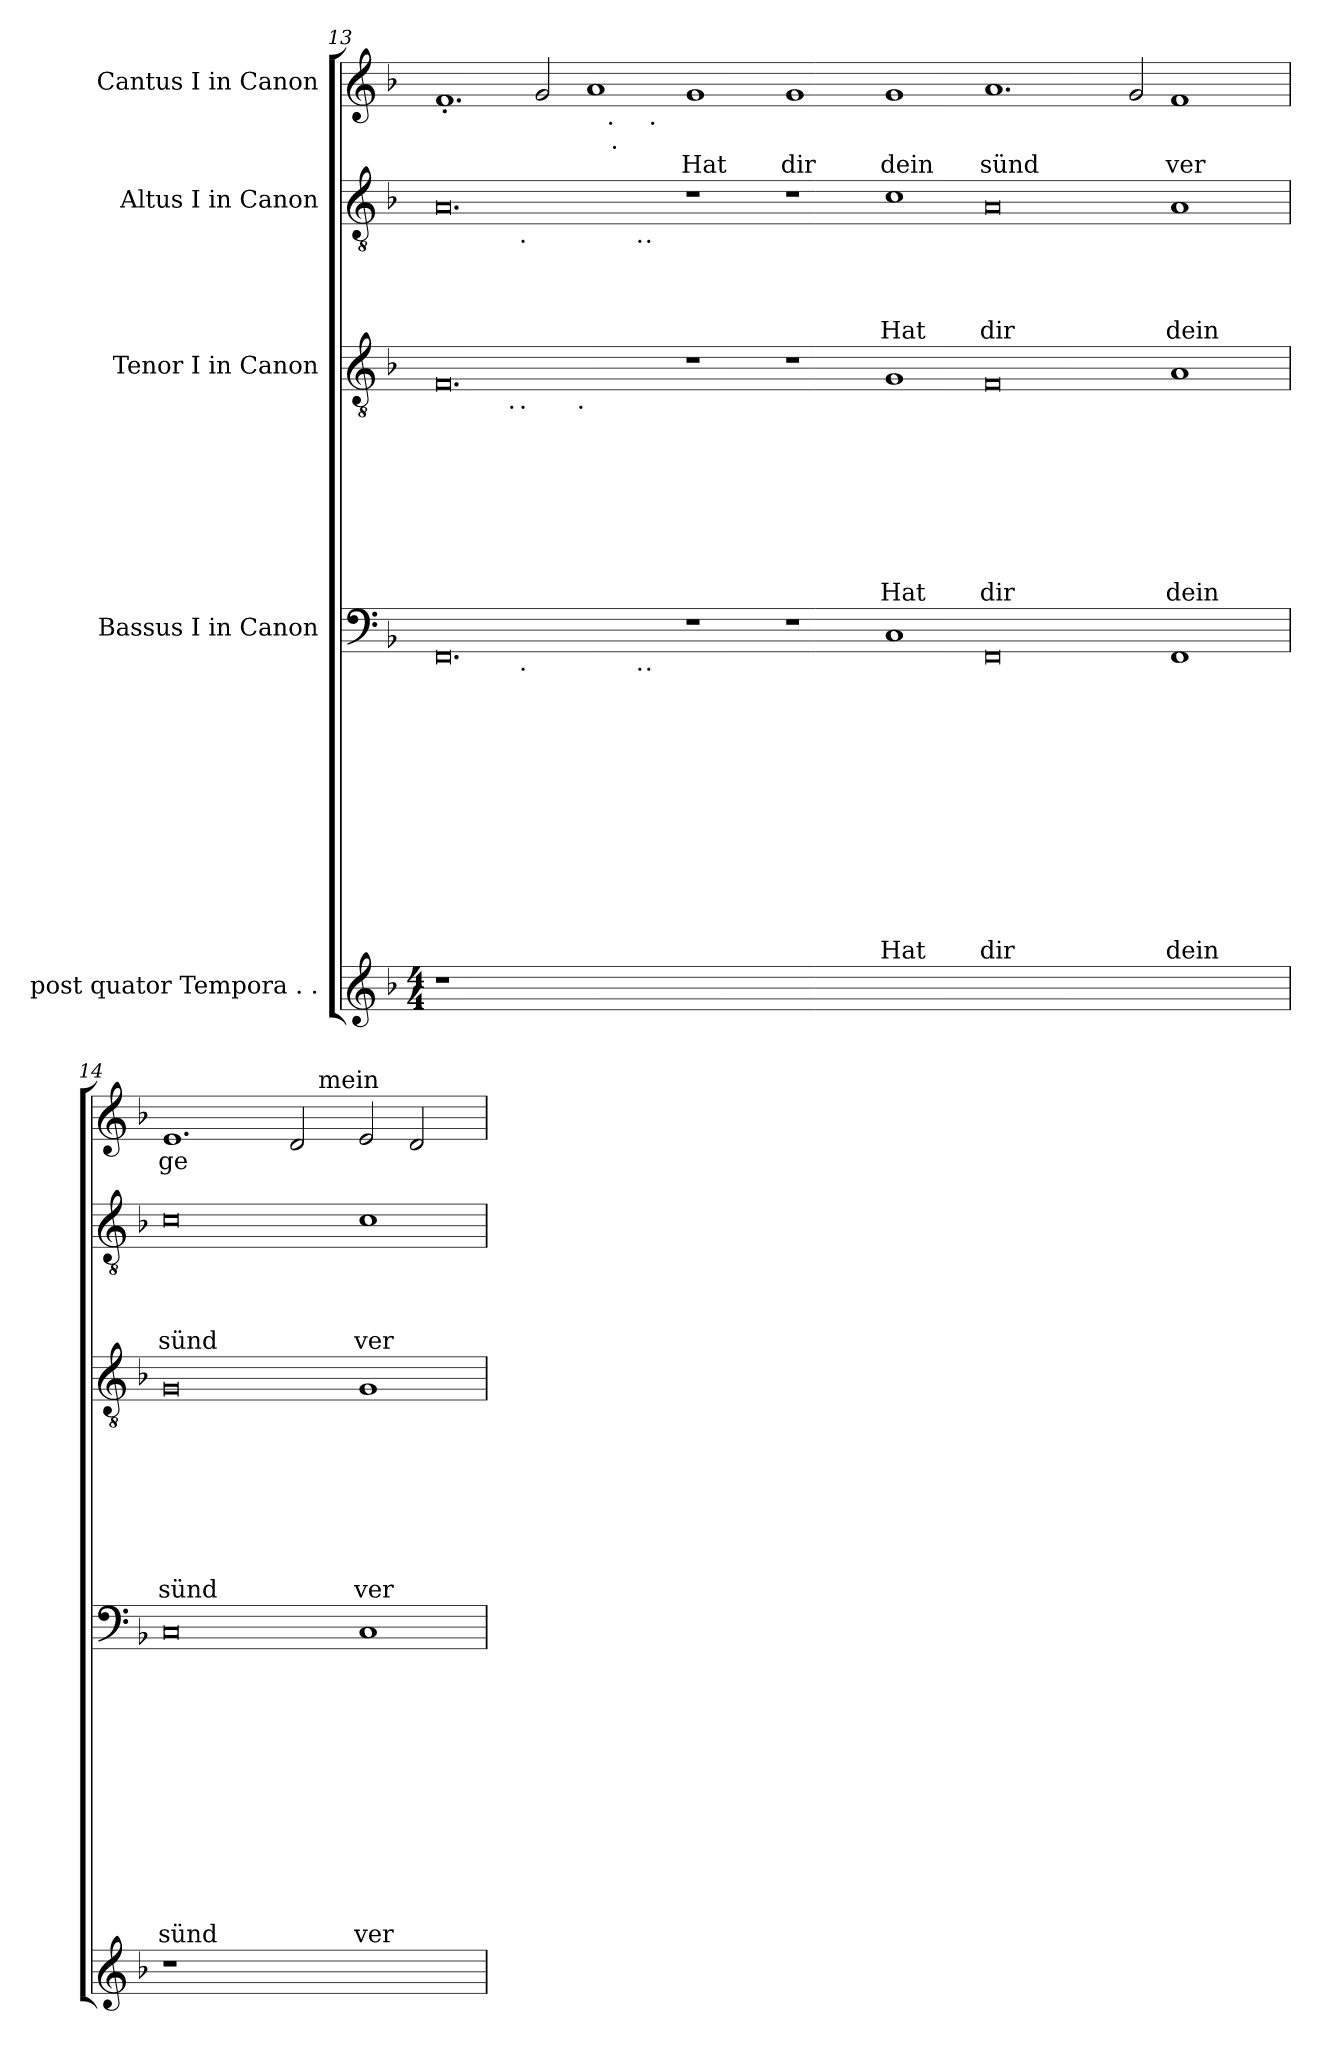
**kern	**kern	**text	**text	**text	**text	**text	**text	**text	**text	**text	**text	**text	**text	**kern	**text	**text	**text	**text	**text	**text	**text	**text	**kern	**text	**text	**text	**text	**kern	**text
*part5	*part4	*part4	*part4	*part4	*part4	*part4	*part4	*part4	*part4	*part4	*part4	*part4	*part4	*part3	*part3	*part3	*part3	*part3	*part3	*part3	*part3	*part3	*part2	*part2	*part2	*part2	*part2	*part1	*part1
*staff5	*staff4	*staff4	*staff4	*staff4	*staff4	*staff4	*staff4	*staff4	*staff4	*staff4	*staff4	*staff4	*staff4	*staff3	*staff3	*staff3	*staff3	*staff3	*staff3	*staff3	*staff3	*staff3	*staff2	*staff2	*staff2	*staff2	*staff2	*staff1	*staff1
*I"post quator Tempora . .	*I"Bassus I in Canon	*	*	*	*	*	*	*	*	*	*	*	*	*I"Tenor I in Canon	*	*	*	*	*	*	*	*	*I"Altus I in Canon	*	*	*	*	*I"Cantus I in Canon	*
*clefG2	*clefF4	*	*	*	*	*	*	*	*	*	*	*	*	*clefGv2	*	*	*	*	*	*	*	*	*clefGv2	*	*	*	*	*clefG2	*
*k[b-]	*k[b-]	*	*	*	*	*	*	*	*	*	*	*	*	*k[b-]	*	*	*	*	*	*	*	*	*k[b-]	*	*	*	*	*k[b-]	*
*F:	*F:	*	*	*	*	*	*	*	*	*	*	*	*	*F:	*	*	*	*	*	*	*	*	*F:	*	*	*	*	*F:	*
*M4/4	*	*	*	*	*	*	*	*	*	*	*	*	*	*	*	*	*	*	*	*	*	*	*	*	*	*	*	*	*
=13	=13	=13	=13	=13	=13	=13	=13	=13	=13	=13	=13	=13	=13	=13	=13	=13	=13	=13	=13	=13	=13	=13	=13	=13	=13	=13	=13	=13	=13
!	!	!	!	!	!	!	!	!	!	!	!	!	!	!	!	!	!	!	!	!	!	!	!LO:TX:a:t=mein	!	!	!	!	!	!
!	!	!	!	!	!	!	!	!	!	!	!	!	!	!LO:TX:a:t=mein	!	!	!	!	!	!	!	!	!	!	!	!	!	!	!
!	!LO:TX:a:t=mein	!	!	!	!	!	!	!	!	!	!	!	!	!	!	!	!	!	!	!	!	!	!	!	!	!	!	!	!
*	*^	*	*	*	*	*	*	*	*	*	*	*	*	*^	*	*	*	*	*	*	*	*	*^	*	*	*	*	*^	*
*	*	*^	*	*	*	*	*	*	*	*	*	*	*	*	*	*^	*	*	*	*	*	*	*	*	*	*^	*	*	*	*	*	*^	*
*	*	*	*^	*	*	*	*	*	*	*	*	*	*	*	*	*	*	*^	*	*	*	*	*	*	*	*	*	*	*^	*	*	*	*	*	*	*^	*
1r	0.FF	1ryy	1ryy	1ryy	.	.	.	.	.	.	.	.	.	.	.	.	0.F	1ryy	1ryy	1ryy	.	.	.	.	.	.	.	.	0.A	1ryy	1ryy	1ryy	.	.	.	.	1.f'<	1ryy	1ryy	1ryy	.
000ryy	.	4ryy	1ryy	1.ryy	.	.	.	.	.	.	.	.	.	.	.	.	.	4ryy	4ryy	2ryy	.	.	.	.	.	.	.	.	.	4ryy	1ryy	1.ryy	.	.	.	.	.	1ryy	1ryy	1ryy	.
.	.	16ryy	.	.	.	.	.	.	.	.	.	.	.	.	.	.	.	64ryy	16ryy	.	.	.	.	.	.	.	.	.	.	16ryy	.	.	.	.	.	.	.	.	.	.	.
!	!	!	!	!	!	!	!	!	!	!	!	!	!	!	!	!	!	!LO:TX:b:t=.	!	!	!	!	!	!	!	!	!	!	!	!	!	!	!	!	!	!	!	!	!	!	!
.	.	.	.	.	.	.	.	.	.	.	.	.	.	.	.	.	.	1ryy	.	.	.	.	.	.	.	.	.	.	.	.	.	.	.	.	.	.	.	.	.	.	.
.	.	64ryy	.	.	.	.	.	.	.	.	.	.	.	.	.	.	.	.	64ryy	.	.	.	.	.	.	.	.	.	.	64ryy	.	.	.	.	.	.	.	.	.	.	.
!	!	!	!	!	!	!	!	!	!	!	!	!	!	!	!	!	!	!	!	!	!	!	!	!	!	!	!	!	!	!LO:TX:b:t=.	!	!	!	!	!	!	!	!	!	!	!
!	!	!	!	!	!	!	!	!	!	!	!	!	!	!	!	!	!	!	!LO:TX:b:t=.	!	!	!	!	!	!	!	!	!	!	!	!	!	!	!	!	!	!	!	!	!	!
!	!	!LO:TX:b:t=.	!	!	!	!	!	!	!	!	!	!	!	!	!	!	!	!	!	!	!	!	!	!	!	!	!	!	!	!	!	!	!	!	!	!	!	!	!	!	!
.	.	1ryy	.	.	.	.	.	.	.	.	.	.	.	.	.	.	.	.	1ryy	.	.	.	.	.	.	.	.	.	.	1ryy	.	.	.	.	.	.	.	.	.	.	.
.	.	.	.	.	.	.	.	.	.	.	.	.	.	.	.	.	.	.	.	4ryy	.	.	.	.	.	.	.	.	.	.	.	.	.	.	.	.	2g/	.	.	.	.
.	.	.	.	.	.	.	.	.	.	.	.	.	.	.	.	.	.	.	.	8ryy	.	.	.	.	.	.	.	.	.	.	.	.	.	.	.	.	.	.	.	.	.
.	.	.	.	.	.	.	.	.	.	.	.	.	.	.	.	.	.	.	.	32.ryy	.	.	.	.	.	.	.	.	.	.	.	.	.	.	.	.	.	.	.	.	.
!	!	!	!	!	!	!	!	!	!	!	!	!	!	!	!	!	!	!	!	!LO:TX:b:t=.	!	!	!	!	!	!	!	!	!	!	!	!	!	!	!	!	!	!	!	!	!
.	.	.	.	.	.	.	.	.	.	.	.	.	.	.	.	.	.	.	.	1ryy	.	.	.	.	.	.	.	.	.	.	.	.	.	.	.	.	.	.	.	.	.
.	.	.	4..ryy	.	.	.	.	.	.	.	.	.	.	.	.	.	.	.	.	.	.	.	.	.	.	.	.	.	.	.	4..ryy	.	.	.	.	.	1a	8...ryy	4ryy	2ryy	.
!	!	!	!	!	!	!	!	!	!	!	!	!	!	!	!	!	!	!	!	!	!	!	!	!	!	!	!	!	!	!	!	!	!	!	!	!	!	!LO:TX:b:t=.	!	!	!
.	.	.	.	.	.	.	.	.	.	.	.	.	.	.	.	.	.	.	.	.	.	.	.	.	.	.	.	.	.	.	.	.	.	.	.	.	.	1ryy	.	.	.
!	!	!	!	!	!	!	!	!	!	!	!	!	!	!	!	!	!	!	!	!	!	!	!	!	!	!	!	!	!	!	!	!	!	!	!	!	!	!	!LO:TX:b:t=.	!	!
.	.	.	.	.	.	.	.	.	.	.	.	.	.	.	.	.	.	.	.	.	.	.	.	.	.	.	.	.	.	.	.	.	.	.	.	.	.	.	1ryy	.	.
.	.	.	.	.	.	.	.	.	.	.	.	.	.	.	.	.	.	1ryy	.	.	.	.	.	.	.	.	.	.	.	.	.	.	.	.	.	.	.	.	.	.	.
.	.	1ryy	.	.	.	.	.	.	.	.	.	.	.	.	.	.	.	.	1ryy	.	.	.	.	.	.	.	.	.	.	1ryy	.	.	.	.	.	.	.	.	.	.	.
!	!	!	!	!	!	!	!	!	!	!	!	!	!	!	!	!	!	!	!	!	!	!	!	!	!	!	!	!	!	!	!LO:TX:b:t=.	!	!	!	!	!	!	!	!	!	!
!	!	!	!LO:TX:b:t=.	!	!	!	!	!	!	!	!	!	!	!	!	!	!	!	!	!	!	!	!	!	!	!	!	!	!	!	!	!	!	!	!	!	!	!	!	!	!
.	.	.	1ryy	.	.	.	.	.	.	.	.	.	.	.	.	.	.	.	.	.	.	.	.	.	.	.	.	.	.	.	1ryy	.	.	.	.	.	.	.	.	.	.
!	!	!	!	!	!	!	!	!	!	!	!	!	!	!	!	!	!	!	!	!	!	!	!	!	!	!	!	!	!	!	!	!LO:TX:b:t=.	!	!	!	!	!	!	!	!	!
!	!	!	!	!LO:TX:b:t=.	!	!	!	!	!	!	!	!	!	!	!	!	!	!	!	!	!	!	!	!	!	!	!	!	!	!	!	!	!	!	!	!	!	!	!	!	!
.	.	.	.	1ryy	.	.	.	.	.	.	.	.	.	.	.	.	.	.	.	.	.	.	.	.	.	.	.	.	.	.	.	1ryy	.	.	.	.	.	.	.	64ryy	.
!	!	!	!	!	!	!	!	!	!	!	!	!	!	!	!	!	!	!	!	!	!	!	!	!	!	!	!	!	!	!	!	!	!	!	!	!	!	!	!	!LO:TX:b:t=.	!
.	.	.	.	.	.	.	.	.	.	.	.	.	.	.	.	.	.	.	.	.	.	.	.	.	.	.	.	.	.	.	.	.	.	.	.	.	.	.	.	1ryy	.
.	.	.	.	.	.	.	.	.	.	.	.	.	.	.	.	.	.	.	.	1ryy	.	.	.	.	.	.	.	.	.	.	.	.	.	.	.	.	.	.	.	.	.
!	!	!	!	!	!	!	!	!	!	!	!	!	!	!	!	!	!	!	!	!	!	!	!	!	!	!	!	!	!	!	!	!	!	!	!	!	!	!	!	!	!LO:LY:b
.	1r	.	.	.	.	.	.	.	.	.	.	.	.	.	.	.	1r	.	.	.	.	.	.	.	.	.	.	.	1r	.	.	.	.	.	.	.	1g	.	.	.	Hat
.	.	.	.	.	.	.	.	.	.	.	.	.	.	.	.	.	.	.	.	.	.	.	.	.	.	.	.	.	.	.	.	.	.	.	.	.	.	1ryy	.	.	.
.	.	.	.	.	.	.	.	.	.	.	.	.	.	.	.	.	.	.	.	.	.	.	.	.	.	.	.	.	.	.	.	.	.	.	.	.	.	.	1ryy	.	.
.	.	.	.	.	.	.	.	.	.	.	.	.	.	.	.	.	.	1ryy	.	.	.	.	.	.	.	.	.	.	.	.	.	.	.	.	.	.	.	.	.	.	.
.	.	1ryy	.	.	.	.	.	.	.	.	.	.	.	.	.	.	.	.	1ryy	.	.	.	.	.	.	.	.	.	.	1ryy	.	.	.	.	.	.	.	.	.	.	.
.	.	.	1ryy	.	.	.	.	.	.	.	.	.	.	.	.	.	.	.	.	.	.	.	.	.	.	.	.	.	.	.	1ryy	.	.	.	.	.	.	.	.	.	.
.	.	.	.	1ryy	.	.	.	.	.	.	.	.	.	.	.	.	.	.	.	.	.	.	.	.	.	.	.	.	.	.	.	1ryy	.	.	.	.	.	.	.	.	.
.	.	.	.	.	.	.	.	.	.	.	.	.	.	.	.	.	.	.	.	.	.	.	.	.	.	.	.	.	.	.	.	.	.	.	.	.	.	.	.	1ryy	.
.	.	.	.	.	.	.	.	.	.	.	.	.	.	.	.	.	.	.	.	1ryy	.	.	.	.	.	.	.	.	.	.	.	.	.	.	.	.	.	.	.	.	.
!	!	!	!	!	!	!	!	!	!	!	!	!	!	!	!	!	!	!	!	!	!	!	!	!	!	!	!	!	!	!	!	!	!	!	!	!	!	!	!	!	!LO:LY:b
.	1r	.	.	.	.	.	.	.	.	.	.	.	.	.	.	.	1r	.	.	.	.	.	.	.	.	.	.	.	1r	.	.	.	.	.	.	.	1g	.	.	.	dir
.	.	.	.	.	.	.	.	.	.	.	.	.	.	.	.	.	.	.	.	.	.	.	.	.	.	.	.	.	.	.	.	.	.	.	.	.	.	1ryy	.	.	.
.	.	.	.	.	.	.	.	.	.	.	.	.	.	.	.	.	.	.	.	.	.	.	.	.	.	.	.	.	.	.	.	.	.	.	.	.	.	.	1ryy	.	.
.	.	.	.	.	.	.	.	.	.	.	.	.	.	.	.	.	.	1ryy	.	.	.	.	.	.	.	.	.	.	.	.	.	.	.	.	.	.	.	.	.	.	.
.	.	1ryy	.	.	.	.	.	.	.	.	.	.	.	.	.	.	.	.	1ryy	.	.	.	.	.	.	.	.	.	.	1ryy	.	.	.	.	.	.	.	.	.	.	.
.	.	.	1ryy	.	.	.	.	.	.	.	.	.	.	.	.	.	.	.	.	.	.	.	.	.	.	.	.	.	.	.	1ryy	.	.	.	.	.	.	.	.	.	.
.	.	.	.	1ryy	.	.	.	.	.	.	.	.	.	.	.	.	.	.	.	.	.	.	.	.	.	.	.	.	.	.	.	1ryy	.	.	.	.	.	.	.	.	.
.	.	.	.	.	.	.	.	.	.	.	.	.	.	.	.	.	.	.	.	.	.	.	.	.	.	.	.	.	.	.	.	.	.	.	.	.	.	.	.	1ryy	.
.	.	.	.	.	.	.	.	.	.	.	.	.	.	.	.	.	.	.	.	1ryy	.	.	.	.	.	.	.	.	.	.	.	.	.	.	.	.	.	.	.	.	.
!	!	!	!	!	!	!	!	!	!	!	!	!	!	!	!	!LO:LY:b	!	!	!	!	!	!	!	!	!	!	!	!LO:LY:b	!	!	!	!	!	!	!	!LO:LY:b	!	!	!	!	!LO:LY:b
.	1C	.	.	.	.	.	.	.	.	.	.	.	.	.	.	Hat	1G	.	.	.	.	.	.	.	.	.	.	Hat	1c	.	.	.	.	.	.	Hat	1g	.	.	.	dein
.	.	.	.	.	.	.	.	.	.	.	.	.	.	.	.	.	.	.	.	.	.	.	.	.	.	.	.	.	.	.	.	.	.	.	.	.	.	1ryy	.	.	.
.	.	.	.	.	.	.	.	.	.	.	.	.	.	.	.	.	.	.	.	.	.	.	.	.	.	.	.	.	.	.	.	.	.	.	.	.	.	.	4%15ryy	.	.
.	.	.	.	.	.	.	.	.	.	.	.	.	.	.	.	.	.	1ryy	.	.	.	.	.	.	.	.	.	.	.	.	.	.	.	.	.	.	.	.	.	.	.
.	.	1ryy	.	.	.	.	.	.	.	.	.	.	.	.	.	.	.	.	1ryy	.	.	.	.	.	.	.	.	.	.	1ryy	.	.	.	.	.	.	.	.	.	.	.
.	.	.	1ryy	.	.	.	.	.	.	.	.	.	.	.	.	.	.	.	.	.	.	.	.	.	.	.	.	.	.	.	1ryy	.	.	.	.	.	.	.	.	.	.
.	.	.	.	2%7ryy	.	.	.	.	.	.	.	.	.	.	.	.	.	.	.	.	.	.	.	.	.	.	.	.	.	.	.	2%7ryy	.	.	.	.	.	.	.	.	.
.	.	.	.	.	.	.	.	.	.	.	.	.	.	.	.	.	.	.	.	.	.	.	.	.	.	.	.	.	.	.	.	.	.	.	.	.	.	.	.	1ryy	.
.	.	.	.	.	.	.	.	.	.	.	.	.	.	.	.	.	.	.	.	1ryy	.	.	.	.	.	.	.	.	.	.	.	.	.	.	.	.	.	.	.	.	.
!	!	!	!	!	!	!	!	!	!	!	!	!	!	!	!	!LO:LY:b	!	!	!	!	!	!	!	!	!	!	!	!LO:LY:b	!	!	!	!	!	!	!	!LO:LY:b	!	!	!	!	!LO:LY:b
.	0FF	.	.	.	.	.	.	.	.	.	.	.	.	.	.	dir	0F	.	.	.	.	.	.	.	.	.	.	dir	0A	.	.	.	.	.	.	dir	1.a	.	.	.	sünd
.	.	.	.	.	.	.	.	.	.	.	.	.	.	.	.	.	.	.	.	.	.	.	.	.	.	.	.	.	.	.	.	.	.	.	.	.	.	1ryy	.	.	.
.	.	.	.	.	.	.	.	.	.	.	.	.	.	.	.	.	.	1ryy	.	.	.	.	.	.	.	.	.	.	.	.	.	.	.	.	.	.	.	.	.	.	.
.	.	1ryy	.	.	.	.	.	.	.	.	.	.	.	.	.	.	.	.	1ryy	.	.	.	.	.	.	.	.	.	.	1ryy	.	.	.	.	.	.	.	.	.	.	.
.	.	.	1ryy	.	.	.	.	.	.	.	.	.	.	.	.	.	.	.	.	.	.	.	.	.	.	.	.	.	.	.	1ryy	.	.	.	.	.	.	.	.	.	.
.	.	.	.	.	.	.	.	.	.	.	.	.	.	.	.	.	.	.	.	.	.	.	.	.	.	.	.	.	.	.	.	.	.	.	.	.	.	.	.	1ryy	.
.	.	.	.	.	.	.	.	.	.	.	.	.	.	.	.	.	.	.	.	1ryy	.	.	.	.	.	.	.	.	.	.	.	.	.	.	.	.	.	.	.	.	.
.	.	.	.	.	.	.	.	.	.	.	.	.	.	.	.	.	.	.	.	.	.	.	.	.	.	.	.	.	.	.	.	.	.	.	.	.	.	1ryy	.	.	.
.	.	.	.	.	.	.	.	.	.	.	.	.	.	.	.	.	.	1ryy	.	.	.	.	.	.	.	.	.	.	.	.	.	.	.	.	.	.	.	.	.	.	.
.	.	1ryy	.	.	.	.	.	.	.	.	.	.	.	.	.	.	.	.	1ryy	.	.	.	.	.	.	.	.	.	.	1ryy	.	.	.	.	.	.	.	.	.	.	.
.	.	.	1ryy	.	.	.	.	.	.	.	.	.	.	.	.	.	.	.	.	.	.	.	.	.	.	.	.	.	.	.	1ryy	.	.	.	.	.	.	.	.	.	.
.	.	.	.	.	.	.	.	.	.	.	.	.	.	.	.	.	.	.	.	.	.	.	.	.	.	.	.	.	.	.	.	.	.	.	.	.	2g/	.	.	.	.
.	.	.	.	.	.	.	.	.	.	.	.	.	.	.	.	.	.	.	.	.	.	.	.	.	.	.	.	.	.	.	.	.	.	.	.	.	.	.	.	1ryy	.
.	.	.	.	.	.	.	.	.	.	.	.	.	.	.	.	.	.	.	.	1ryy	.	.	.	.	.	.	.	.	.	.	.	.	.	.	.	.	.	.	.	.	.
!	!	!	!	!	!	!	!	!	!	!	!	!	!	!	!	!LO:LY:b	!	!	!	!	!	!	!	!	!	!	!	!LO:LY:b	!	!	!	!	!	!	!	!LO:LY:b	!	!	!	!	!LO:LY:b
.	1FF	.	.	.	.	.	.	.	.	.	.	.	.	.	.	dein	1A	.	.	.	.	.	.	.	.	.	.	dein	1A	.	.	.	.	.	.	dein	1f	.	.	.	ver
.	.	.	.	.	.	.	.	.	.	.	.	.	.	.	.	.	.	.	.	.	.	.	.	.	.	.	.	.	.	.	.	.	.	.	.	.	.	2ryy	.	.	.
.	.	.	.	.	.	.	.	.	.	.	.	.	.	.	.	.	.	2ryy	.	.	.	.	.	.	.	.	.	.	.	.	.	.	.	.	.	.	.	.	.	.	.
.	.	2ryy	.	.	.	.	.	.	.	.	.	.	.	.	.	.	.	.	2ryy	.	.	.	.	.	.	.	.	.	.	2ryy	.	.	.	.	.	.	.	.	.	.	.
.	.	.	2ryy	.	.	.	.	.	.	.	.	.	.	.	.	.	.	.	.	.	.	.	.	.	.	.	.	.	.	.	2ryy	.	.	.	.	.	.	.	.	.	.
.	.	.	.	.	.	.	.	.	.	.	.	.	.	.	.	.	.	.	.	.	.	.	.	.	.	.	.	.	.	.	.	.	.	.	.	.	.	.	.	4ryy	.
.	.	.	.	.	.	.	.	.	.	.	.	.	.	.	.	.	.	.	.	.	.	.	.	.	.	.	.	.	.	.	.	.	.	.	.	.	.	4ryy	.	.	.
.	.	.	.	.	.	.	.	.	.	.	.	.	.	.	.	.	.	8...ryy	.	.	.	.	.	.	.	.	.	.	.	.	.	.	.	.	.	.	.	.	.	8...ryy	.
.	.	8ryy	.	.	.	.	.	.	.	.	.	.	.	.	.	.	.	.	8ryy	.	.	.	.	.	.	.	.	.	.	8ryy	.	.	.	.	.	.	.	.	.	.	.
.	.	.	.	.	.	.	.	.	.	.	.	.	.	.	.	.	.	.	.	16ryy	.	.	.	.	.	.	.	.	.	.	.	.	.	.	.	.	.	.	.	.	.
.	.	.	16ryy	.	.	.	.	.	.	.	.	.	.	.	.	.	.	.	.	.	.	.	.	.	.	.	.	.	.	.	16ryy	.	.	.	.	.	.	.	.	.	.
.	.	32.ryy	.	.	.	.	.	.	.	.	.	.	.	.	.	.	.	.	32.ryy	.	.	.	.	.	.	.	.	.	.	32.ryy	.	.	.	.	.	.	.	.	.	.	.
.	.	.	.	.	.	.	.	.	.	.	.	.	.	.	.	.	.	.	.	64ryy	.	.	.	.	.	.	.	.	.	.	.	.	.	.	.	.	.	64ryy	.	.	.
!!LO:LB:g=z
=14	=14	=14	=14	=14	=14	=14	=14	=14	=14	=14	=14	=14	=14	=14	=14	=14	=14	=14	=14	=14	=14	=14	=14	=14	=14	=14	=14	=14	=14	=14	=14	=14	=14	=14	=14	=14	=14	=14	=14	=14	=14
!	!	!	!	!	!	!	!	!	!	!	!	!	!	!	!	!LO:LY:b	!	!	!	!	!	!	!	!	!	!	!	!LO:LY:b	!	!	!	!	!	!	!	!LO:LY:b	!	!	!	!	!LO:LY:b
*	*v	*v	*v	*v	*	*	*	*	*	*	*	*	*	*	*	*	*	*	*	*	*	*	*	*	*	*	*	*	*v	*v	*v	*v	*	*	*	*	*	*v	*v	*v	*
*	*	*	*	*	*	*	*	*	*	*	*	*	*	*v	*v	*v	*v	*	*	*	*	*	*	*	*	*	*	*	*	*	*	*	*
1r	0C	.	.	.	.	.	.	.	.	.	.	.	sünd	0G	.	.	.	.	.	.	.	sünd	0c	.	.	.	sünd	1.e	1ryy	ge
0ryy	.	.	.	.	.	.	.	.	.	.	.	.	.	.	.	.	.	.	.	.	.	.	.	.	.	.	.	.	2ryy	.
.	.	.	.	.	.	.	.	.	.	.	.	.	.	.	.	.	.	.	.	.	.	.	.	.	.	.	.	2d/	8ryy	.
.	.	.	.	.	.	.	.	.	.	.	.	.	.	.	.	.	.	.	.	.	.	.	.	.	.	.	.	.	64ryy	.
!	!	!	!	!	!	!	!	!	!	!	!	!	!	!	!	!	!	!	!	!	!	!	!	!	!	!	!	!	!LO:TX:a:t=mein	!
.	.	.	.	.	.	.	.	.	.	.	.	.	.	.	.	.	.	.	.	.	.	.	.	.	.	.	.	.	1ryy	.
!	!	!	!	!	!	!	!	!	!	!	!	!	!LO:LY:b	!	!	!	!	!	!	!	!	!LO:LY:b	!	!	!	!	!LO:LY:b	!	!	!
.	1C	.	.	.	.	.	.	.	.	.	.	.	ver	1G	.	.	.	.	.	.	.	ver	1c	.	.	.	ver-	2e/	.	.
.	.	.	.	.	.	.	.	.	.	.	.	.	.	.	.	.	.	.	.	.	.	.	.	.	.	.	.	2d/	.	.
.	.	.	.	.	.	.	.	.	.	.	.	.	.	.	.	.	.	.	.	.	.	.	.	.	.	.	.	.	4ryy	.
.	.	.	.	.	.	.	.	.	.	.	.	.	.	.	.	.	.	.	.	.	.	.	.	.	.	.	.	.	16..ryy	.
*	*	*	*	*	*	*	*	*	*	*	*	*	*	*	*	*	*	*	*	*	*	*	*	*	*	*	*	*v	*v	*
=	=	=	=	=	=	=	=	=	=	=	=	=	=	=	=	=	=	=	=	=	=	=	=	=	=	=	=	=	=
*-	*-	*-	*-	*-	*-	*-	*-	*-	*-	*-	*-	*-	*-	*-	*-	*-	*-	*-	*-	*-	*-	*-	*-	*-	*-	*-	*-	*-	*-
